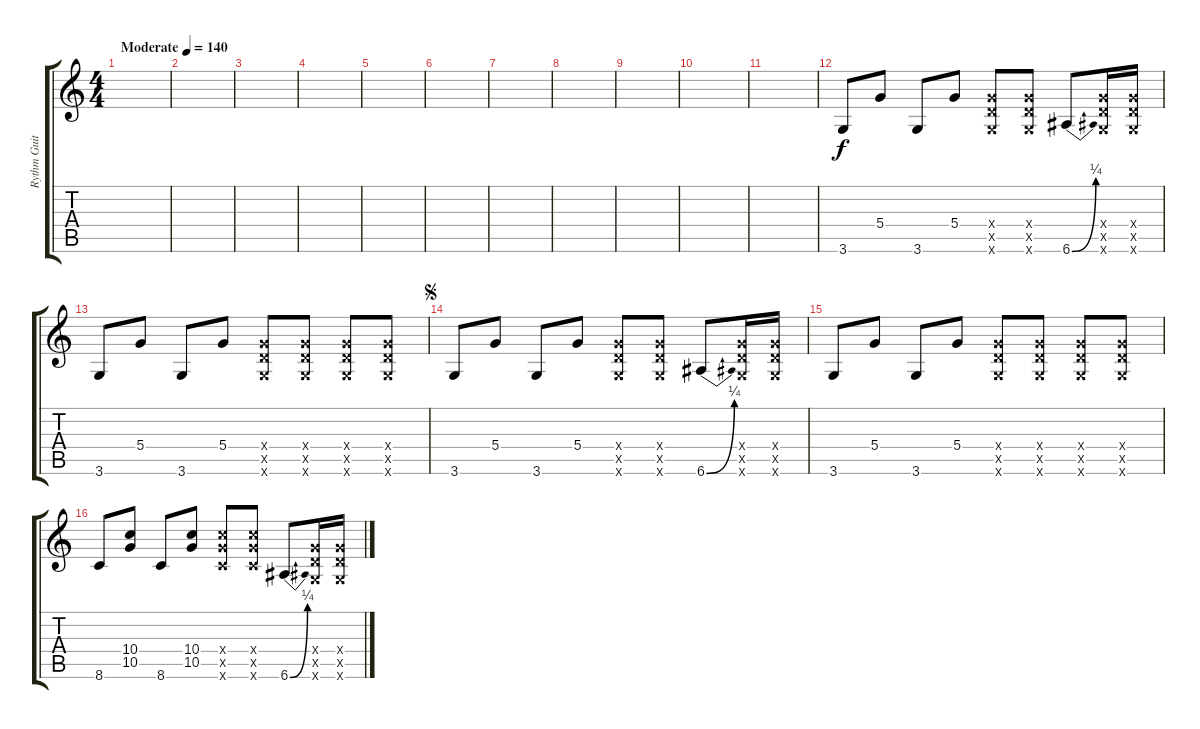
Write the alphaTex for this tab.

\track ("Rythm Guitar 1" "Rythm Guit") {instrument overdrivenguitar}
\staff {score tabs}
\tuning (E4 B3 G3 D3 A2 E2) {hide}
\ts (4 4)
\tempo (140 "Moderate")
\clef g2
\ks c
|
|
|
|
|
|
|
|
|
|
|
3.6.8 5.4.8 3.6.8 5.4.8 (5.4{x} 5.5{x} 3.6{x}).8 (5.4{x} 5.5{x} 3.6{x}).8 6.6{be (bend 0 0 60 1)}.8 (5.4{x} 5.5{x} 3.6{x}).16 (5.4{x} 5.5{x} 3.6{x}).16 |
3.6.8 5.4.8 3.6.8 5.4.8 (5.4{x} 5.5{x} 3.6{x}).8 (5.4{x} 5.5{x} 3.6{x}).8 (5.4{x} 5.5{x} 3.6{x}).8 (5.4{x} 5.5{x} 3.6{x}).8 |
\jump segno
3.6.8 5.4.8 3.6.8 5.4.8 (5.4{x} 5.5{x} 3.6{x}).8 (5.4{x} 5.5{x} 3.6{x}).8 6.6{be (bend 0 0 60 1)}.8 (5.4{x} 5.5{x} 3.6{x}).16 (5.4{x} 5.5{x} 3.6{x}).16 |
3.6.8 5.4.8 3.6.8 5.4.8 (5.4{x} 5.5{x} 3.6{x}).8 (5.4{x} 5.5{x} 3.6{x}).8 (5.4{x} 5.5{x} 3.6{x}).8 (5.4{x} 5.5{x} 3.6{x}).8 |
8.6.8 (10.4 10.5).8 8.6.8 (10.4 10.5).8 (10.4{x} 10.5{x} 8.6{x}).8 (10.4{x} 10.5{x} 8.6{x}).8 6.6{be (bend 0 0 60 1)}.8 (5.4{x} 5.5{x} 3.6{x}).16 (5.4{x} 5.5{x} 3.6{x}).16
